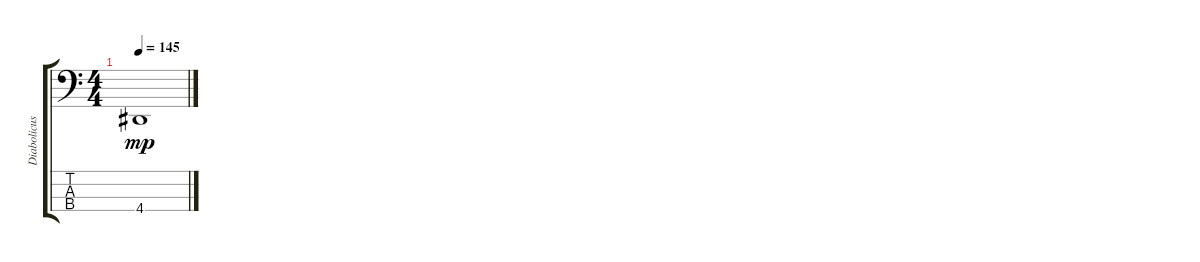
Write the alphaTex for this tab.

\track ("Diabolicus Assailant" "Diabolicus") {instrument electricbassfinger}
\staff {score tabs}
\tuning (D2 A1 E1 B0) {hide}
\ts (4 4)
\tempo 145
\clef f4
\ks c
4.4.1{dy mp}
